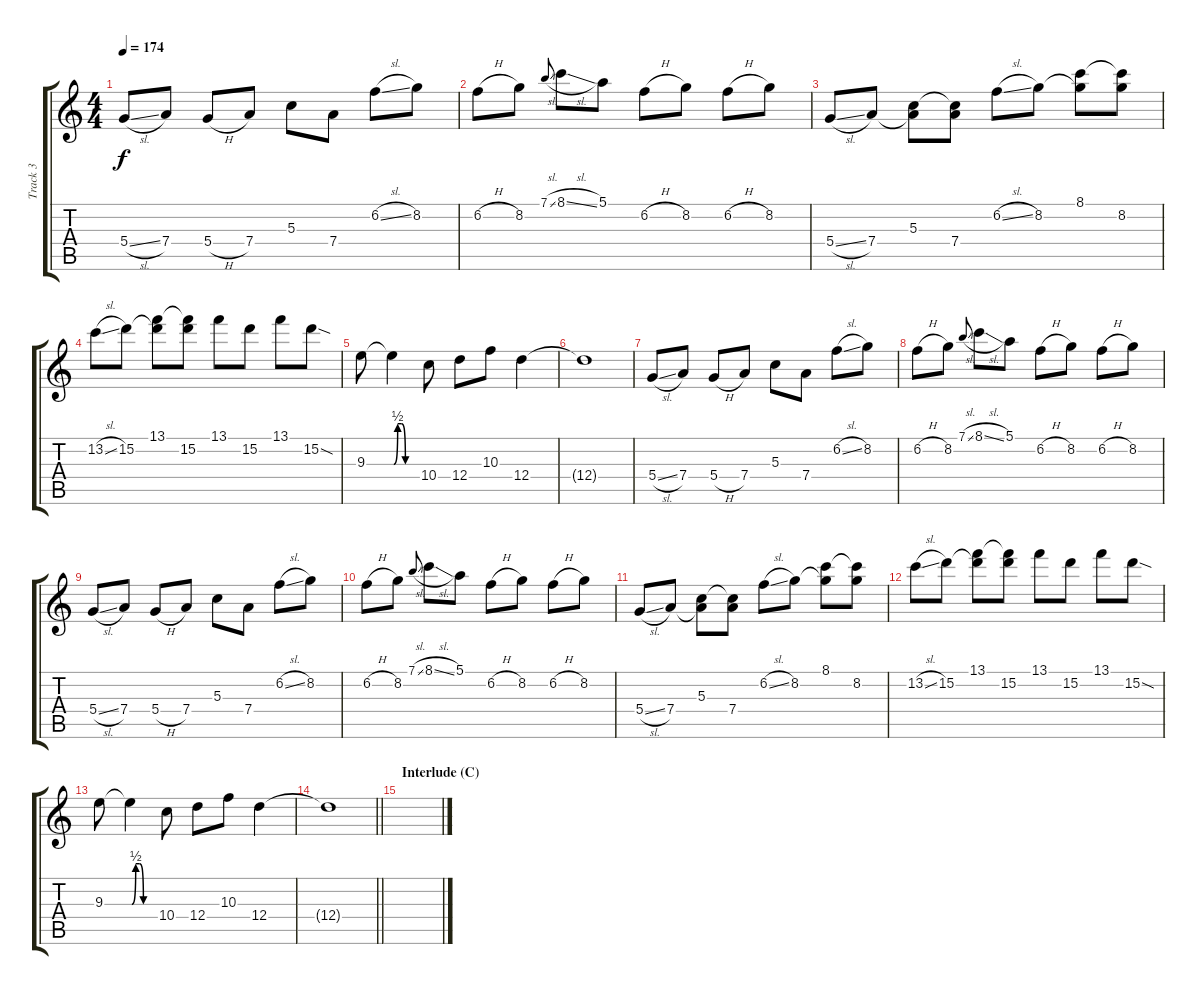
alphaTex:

\track ("Track 3" "Track 3") {instrument distortionguitar}
\staff {score tabs}
\tuning (E4 B3 G3 D3 A2 D2) {hide}
\ts (4 4)
\tempo 174
\clef g2
\ks c
5.4{sl}.8{dy f} 7.4.8 5.4{h}.8 7.4.8 5.3.8 7.4.8 6.2{sl}.8 8.2.8 |
6.2{h}.8 8.2.8 7.1{sl}.8{gr onbeat} 8.1{sl}.8 5.1.8 6.2{h}.8 8.2.8 6.2{h}.8 8.2.8 |
5.4{sl}.8 7.4.8 (5.3 7.4{t}).8 (5.3{t} 7.4).8 6.2{sl}.8 8.2.8 (8.1 8.2{t}).8 (8.1{t} 8.2).8 |
13.2{sl}.8 15.2.8 (13.1 15.2{t}).8 (13.1{t} 15.2).8 13.1.8 15.2.8 13.1.8 15.2{sod}.8 |
9.3.8 9.3{be (custom 0 0 10 2 20 2 30 0 60 0) t}.4 10.4.8 12.4.8 10.3.8 12.4.4 |
12.4{t}.1 |
5.4{sl}.8 7.4.8 5.4{h}.8 7.4.8 5.3.8 7.4.8 6.2{sl}.8 8.2.8 |
6.2{h}.8 8.2.8 7.1{sl}.8{gr onbeat} 8.1{sl}.8 5.1.8 6.2{h}.8 8.2.8 6.2{h}.8 8.2.8 |
5.4{sl}.8 7.4.8 5.4{h}.8 7.4.8 5.3.8 7.4.8 6.2{sl}.8 8.2.8 |
6.2{h}.8 8.2.8 7.1{sl}.8{gr onbeat} 8.1{sl}.8 5.1.8 6.2{h}.8 8.2.8 6.2{h}.8 8.2.8 |
5.4{sl}.8 7.4.8 (5.3 7.4{t}).8 (5.3{t} 7.4).8 6.2{sl}.8 8.2.8 (8.1 8.2{t}).8 (8.1{t} 8.2).8 |
13.2{sl}.8 15.2.8 (13.1 15.2{t}).8 (13.1{t} 15.2).8 13.1.8 15.2.8 13.1.8 15.2{sod}.8 |
9.3.8 9.3{be (custom 0 0 10 2 20 2 30 0 60 0) t}.4 10.4.8 12.4.8 10.3.8 12.4.4 |
\barLineRight lightlight
12.4{t}.1 |
\section ("" "Interlude (C)")
